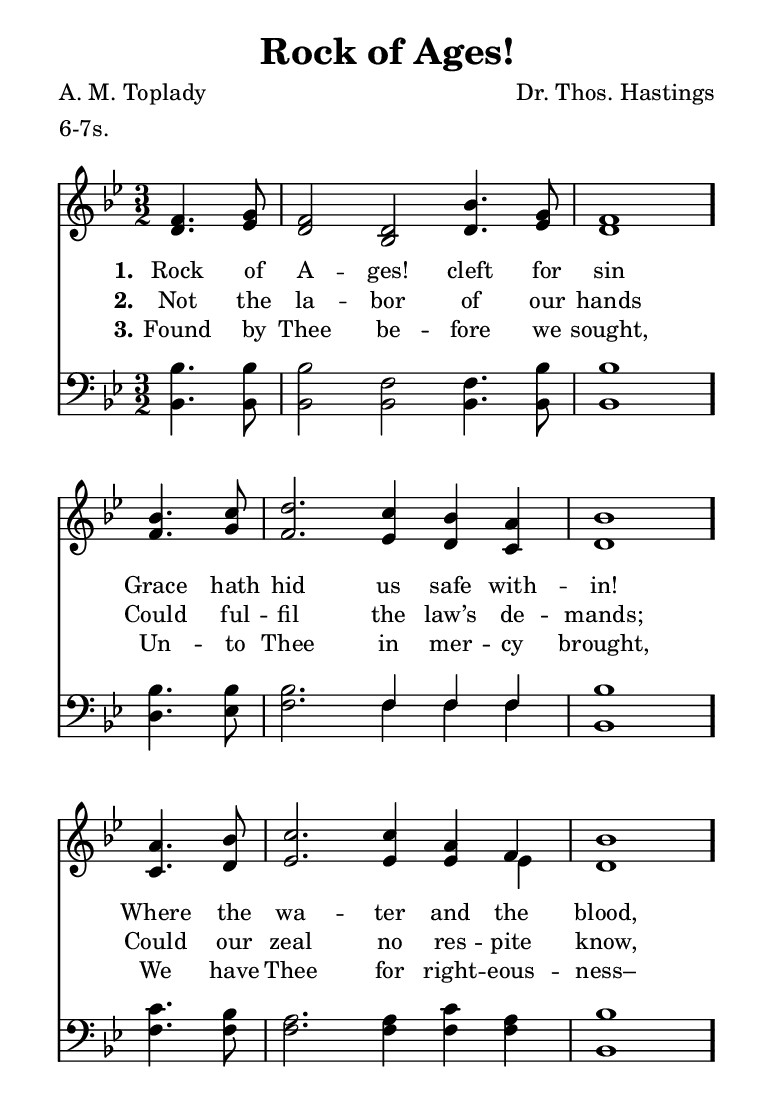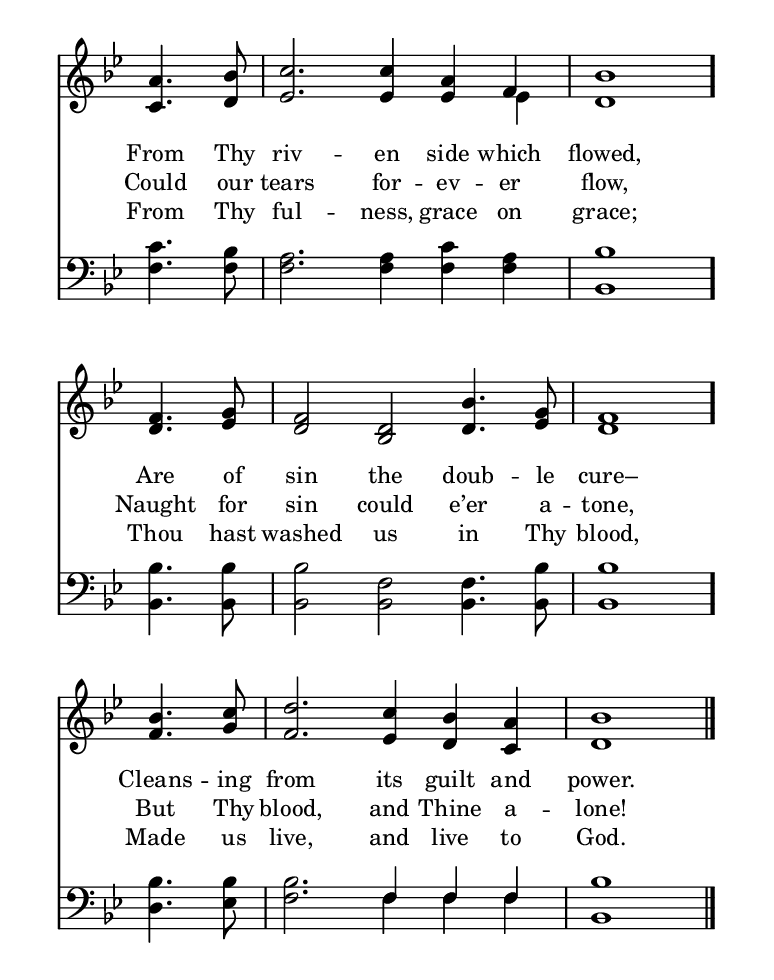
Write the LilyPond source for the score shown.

\include "common/global.ily"
\paper {
  \include "common/paper.ily"
  ragged-bottom = ##t
}

\header{
  hymnnumber = "259"
  title = "Rock of Ages!"
  tunename = "Toplady"
  meter = "6-7s."
  poet = "A. M. Toplady"
  composer = "Dr. Thos. Hastings"
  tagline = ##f
}

global = {
  \include "common/overrides.ily"
  \override Staff.TimeSignature.style = #'numbered
  \time 3/2
  \override Score.MetronomeMark.transparent = ##t % hide all fermata changes too
  \tempo 2=70
  \key bes \major
  \partial 2
  \autoBeamOff
}

patternA = { c4. c8 | c2 c c4. c8 | c1 }
patternB = { c4. c8 | c2. c4 c c | c1 }

notesSoprano = {
\global
\relative c' {

  \changePitch \patternA { f g | f d bes' g | f }
  \changePitch \patternB { bes c | d c bes a | bes }
  \changePitch \patternB { a bes | c c a f | bes}
  \changePitch \patternB { a bes | c c a f | bes}
  \changePitch \patternA { f g | f d bes' g | f }
  \changePitch \patternB { bes c | d c bes a | bes }

  \bar "|."

}
}

notesAlto = {
\global
\relative e' {

  \changePitch \patternA { d ees | d bes d ees | d }
  \changePitch \patternB { f g | f ees d c | d }
  \changePitch \patternB { c d | ees ees ees ees | d }
  \changePitch \patternB { c d | ees ees ees ees | d }
  \changePitch \patternA { d ees | d bes d ees | d }
  \changePitch \patternB { f g | f ees d c | d }

}
}

notesTenor = {
\global
\relative a {

  \changePitch \patternA { bes bes | bes f f bes | bes }
  \changePitch \patternB { bes bes | bes f f f | bes }
  \changePitch \patternB { c bes | a a c a | bes }
  \changePitch \patternB { c bes | a a c a | bes }
  \changePitch \patternA { bes bes | bes f f bes | bes }
  \changePitch \patternB { bes bes | bes f f f | bes }

}
}

notesBass = {
\global
\relative f, {

  \changePitch \patternA { bes bes | bes bes bes bes | bes }
  \changePitch \patternB { d ees | f f f f | bes, }
  \changePitch \patternB { f' f | f f f f | bes, }
  \changePitch \patternB { f' f | f f f f | bes, }
  \changePitch \patternA { bes bes | bes bes bes bes | bes }
  \changePitch \patternB { d ees | f f f f | bes, }

}
}

wordsA = \lyricmode {
\set stanza = "1."

Rock of A -- ges! cleft for sin \bar "."
Grace hath hid us safe with -- in! \bar "."
Where the wa -- ter and the blood, \bar "."
From Thy riv -- en side which flowed, \bar "."
Are of sin the doub -- le cure– \bar "."
Cleans -- ing from its guilt and power. \bar "."

}

wordsB = \lyricmode {
\set stanza = "2."

Not the la -- bor of our hands
Could ful -- fil the law’s de -- mands;
Could our zeal no res -- pite know,
Could our tears for -- ev -- er flow,
Naught for sin could e’er a -- tone,
But Thy blood, and Thine a -- lone!

}

wordsC = \lyricmode {
\set stanza = "3."

Found by Thee be -- fore we sought,
Un -- to Thee in mer -- cy brought,
We have Thee for right -- eous -- ness–
From Thy ful -- ness, grace on grace;
Thou hast washed us in Thy blood,
Made us live, and live to God.

}

\score {
  \context ChoirStaff <<
    \context Staff = upper <<
      \set ChoirStaff.systemStartDelimiter = #'SystemStartBar
      \partcombine #'(2 . 9) \notesSoprano \notesAlto
      \context NullVoice = sopranos { \voiceOne << \notesSoprano >> }
      \context NullVoice = altos { \voiceTwo << \notesAlto >> }
      \context Lyrics = one   \lyricsto sopranos \wordsA
      \context Lyrics = two   \lyricsto sopranos \wordsB
      \context Lyrics = three \lyricsto sopranos \wordsC
    >>
    \context Staff = men <<
      \clef bass
      \partcombine #'(2 . 9) \notesTenor \notesBass
      \context NullVoice = tenors { \voiceOne << \notesTenor >> }
      \context NullVoice = basses { \voiceTwo << \notesBass >> }
    >>
  >>
  \layout {
    \include "common/layout.ily"
  }
  \midi{
    \include "common/midi.ily"
  }
}

\version "2.19.49"  % necessary for upgrading to future LilyPond versions.

% vi:set et ts=2 sw=2 ai nocindent syntax=lilypond:
